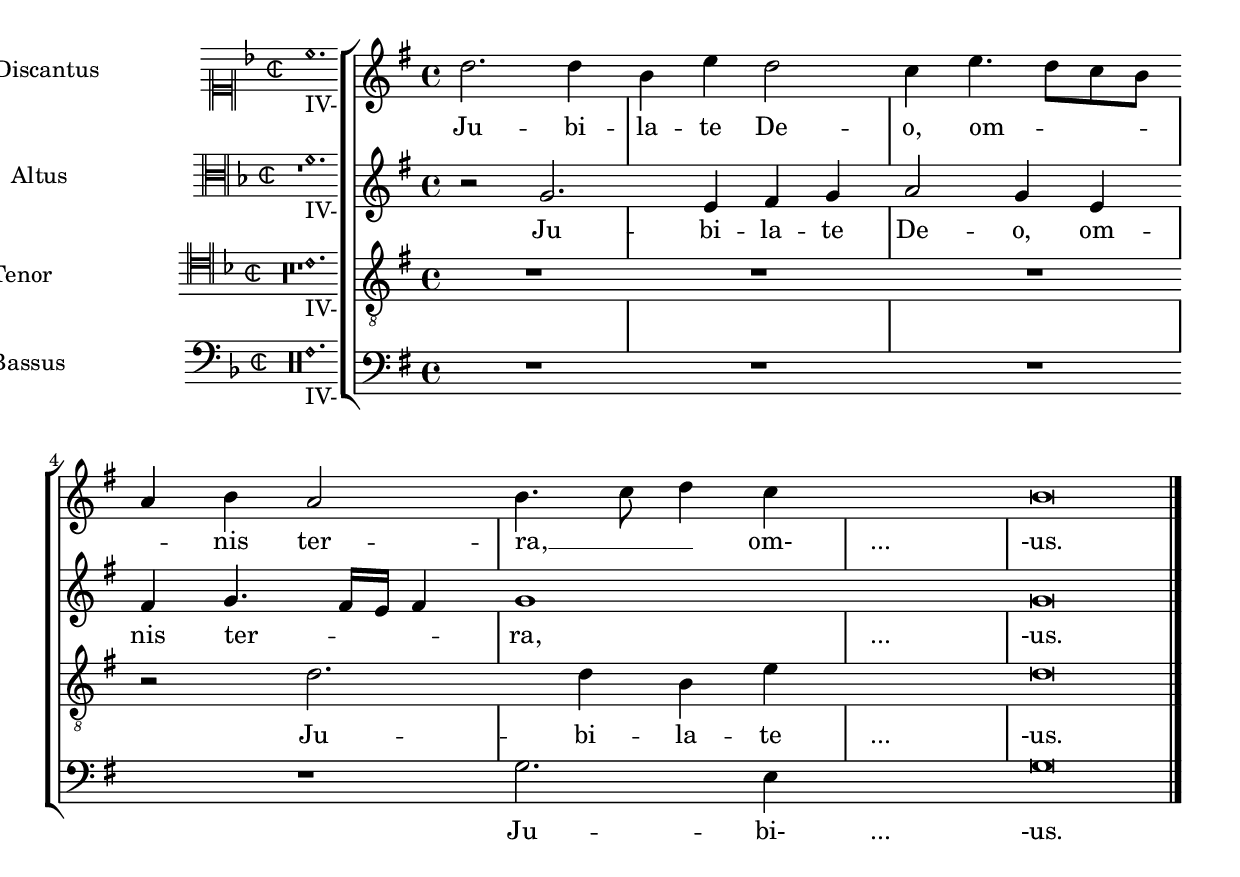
%% DO NOT EDIT this file manually; it is automatically
%% generated from LSR http://lsr.dsi.unimi.it
%% Make any changes in LSR itself, or in Documentation/snippets/new/ ,
%% and then run scripts/auxiliar/makelsr.py
%%
%% This file is in the public domain.
\version "2.14.0"

\header {
  lsrtags = "ancient-notation, tweaks-and-overrides"

%% Translation of GIT committish: 59caa3adce63114ca7972d18f95d4aadc528ec3d
  texidoces = "
A modo de alternativa para obtener auténticos «incipit»
independientes de la partitura principal, se incluyen como
elemento de marcado en el campo que se usa normalmente para el
nombre del instrumento. Por el momento, la letra sólo se puede
añadir como marcado directo. Por desgracia, su espaciado no es
análogo al de la letra principal.

"
  doctitlees = "Transcripción de música antigua con incipit"

  texidoc = "
As a workaround to get real incipits which are independent from the
main score these are included as a markup into the field normally used
for the instrument name. As for now lyrics can only be added as a
direct markup. It doesn't unfortunately conform with the spacing of the
main lyrics.

"
  doctitle = "Transcription of Ancient music with incipit"
} % begin verbatim

global = {
  \set Score.skipBars = ##t
  \key g \major
  \time 4/4
  %make the staff lines invisible on staves
  \override Staff.BarLine #'transparent = ##t
  \skip 1*8 % the actual music
  % let finis bar go through all staves
  \override Staff.BarLine #'transparent = ##f
  % finis bar
  \bar "|."
}

discantusNotes = {
  \transpose c' c'' {
    \clef treble
    d'2. d'4 |
    b e' d'2 |
    c'4 e'4.( d'8 c' b |
    a4) b a2 |
    b4.( c'8 d'4) c'4 |
    \once \override NoteHead #'transparent = ##t c'1 |
    b\breve |
  }
}

discantusLyrics = \lyricmode {
  Ju -- bi -- |
  la -- te De -- |
  o, om --
  nis ter -- |
  ra, __ om- |
  "..." |
  -us. |
}

altusNotes = {
  \transpose c' c'' {
    \clef treble
    r2 g2. e4 fis g | % two bars
    a2 g4 e |
    fis g4.( fis16 e fis4) |
    g1 |
    \once \override NoteHead #'transparent = ##t g1 |
    g\breve |
  }
}

altusLyrics = \lyricmode {
  Ju -- bi -- la -- te | % two bars
  De -- o, om -- |
  nis ter -- ra, |
  "..." |
  -us. |
}

tenorNotes = {
  \transpose c' c' {
    \clef "treble_8"
    R1 |
    R1 |
    R1 |
    r2 d'2. d'4 b e' | % two bars
    \once \override NoteHead #'transparent = ##t e'1 |
    d'\breve |
  }
}

tenorLyrics = \lyricmode {
  Ju -- bi -- la -- te | % two bars
  "..." |
  -us.
}

bassusNotes = {
  \transpose c' c' {
    \clef bass
    R1 |
    R1 |
    R1 |
    R1 |
    g2. e4 |
    \once \override NoteHead #'transparent = ##t e1 |
    g\breve |
  }
}

bassusLyrics = \lyricmode {
  Ju -- bi- |
  "..." |
  -us.
}

incipitDiscantus = \markup {
  \score {
    {
      \set Staff.instrumentName = #"Discantus "
      \override NoteHead #'style = #'neomensural
      \override Rest #'style = #'neomensural
      \override Staff.TimeSignature #'style = #'neomensural
      \cadenzaOn
      \clef "neomensural-c1"
      \key f \major
      \time 2/2
      c''1._"IV-" s2  %two bars
      \skip 1*8 % eight bars
    }
    \layout {
      \context {
        \Voice
        \remove "Ligature_bracket_engraver"
        \consists "Mensural_ligature_engraver"
      }
      line-width = 4.5\cm
    }
  }
}

incipitAltus = \markup {
  \score {
    {
      \set Staff.instrumentName = #"Altus "
      \override NoteHead #'style = #'neomensural
      \override Rest #'style = #'neomensural
      \override Staff.TimeSignature #'style = #'neomensural
      \cadenzaOn
      \clef "neomensural-c3"
      \key f \major
      \time 2/2
      r1        % one bar
      f'1._"IV-" s2   % two bars
      \skip 1*7 % seven bars
    }
    \layout {
      \context {
        \Voice
        \remove "Ligature_bracket_engraver"
        \consists "Mensural_ligature_engraver"
      }
      line-width = 4.5\cm
    }
  }
}

incipitTenor = \markup {
  \score {
    {
      \set Staff.instrumentName = #"Tenor  "
      \override NoteHead #'style = #'neomensural
      \override Rest #'style = #'neomensural
      \override Staff.TimeSignature #'style = #'neomensural
      \cadenzaOn
      \clef "neomensural-c4"
      \key f \major
      \time 2/2
      r\longa   % four bars
      r\breve   % two bars
      r1        % one bar
      c'1._"IV-" s2   % two bars
      \skip 1   % one bar
    }
    \layout {
      \context {
        \Voice
        \remove "Ligature_bracket_engraver"
        \consists "Mensural_ligature_engraver"
      }
      line-width = 4.5\cm
    }
  }
}

incipitBassus = \markup {
  \score {
    {
      \set Staff.instrumentName = #"Bassus  "
      \override NoteHead #'style = #'neomensural
      \override Rest #'style = #'neomensural
      \override Staff.TimeSignature #'style = #'neomensural
      \cadenzaOn
      \clef "bass"
      \key f \major
      \time 2/2
      % incipit
      r\maxima  % eight bars
      f1._"IV-" s2    % two bars
    }
    \layout {
      \context {
        \Voice
        \remove "Ligature_bracket_engraver"
        \consists "Mensural_ligature_engraver"
      }
      line-width = 4.5\cm
    }
  }
}

%StaffGroup is used instead of ChoirStaff to get bar lines between systems
\score {
  <<
    \new StaffGroup = choirStaff <<
      \new Voice = "discantusNotes" <<
        \global
        \set Staff.instrumentName = \incipitDiscantus
        \discantusNotes
      >>
      \new Lyrics = "discantusLyrics" \lyricsto discantusNotes { \discantusLyrics }

      \new Voice = "altusNotes" <<
        \global
        \set Staff.instrumentName = \incipitAltus
        \altusNotes
      >>
      \new Lyrics = "altusLyrics" \lyricsto altusNotes { \altusLyrics }

      \new Voice = "tenorNotes" <<
        \global
        \set Staff.instrumentName = \incipitTenor
        \tenorNotes
      >>
      \new Lyrics = "tenorLyrics" \lyricsto tenorNotes { \tenorLyrics }

      \new Voice = "bassusNotes" <<
        \global
        \set Staff.instrumentName = \incipitBassus
        \bassusNotes
      >>
    >>
    \new Lyrics = "bassusLyrics" \lyricsto bassusNotes { \bassusLyrics }
    %Keep the bass lyrics outside of the staff group to avoid bar lines
    %between the lyrics.
  >>

  \layout {
    \context {
      \Score
      % no bars in staves
      \override BarLine #'transparent = ##t
    }
    % the next three instructions keep the lyrics between the bar lines
    \context {
      \Lyrics
      \consists "Bar_engraver"
      \override BarLine #'transparent = ##t
    }
    \context {
      \StaffGroup
      \consists "Separating_line_group_engraver"
    }
    \context {
      \Voice
      % no slurs
      \override Slur #'transparent = ##t
      % Comment in the below "\remove" command to allow line
      % breaking also at those barlines where a note overlaps
      % into the next bar.  The command is commented out in this
      % short example score, but especially for large scores, you
      % will typically yield better line breaking and thus improve
      % overall spacing if you comment in the following command.
      %\remove "Forbid_line_break_engraver"
    }
    indent = 5\cm
  }
}

